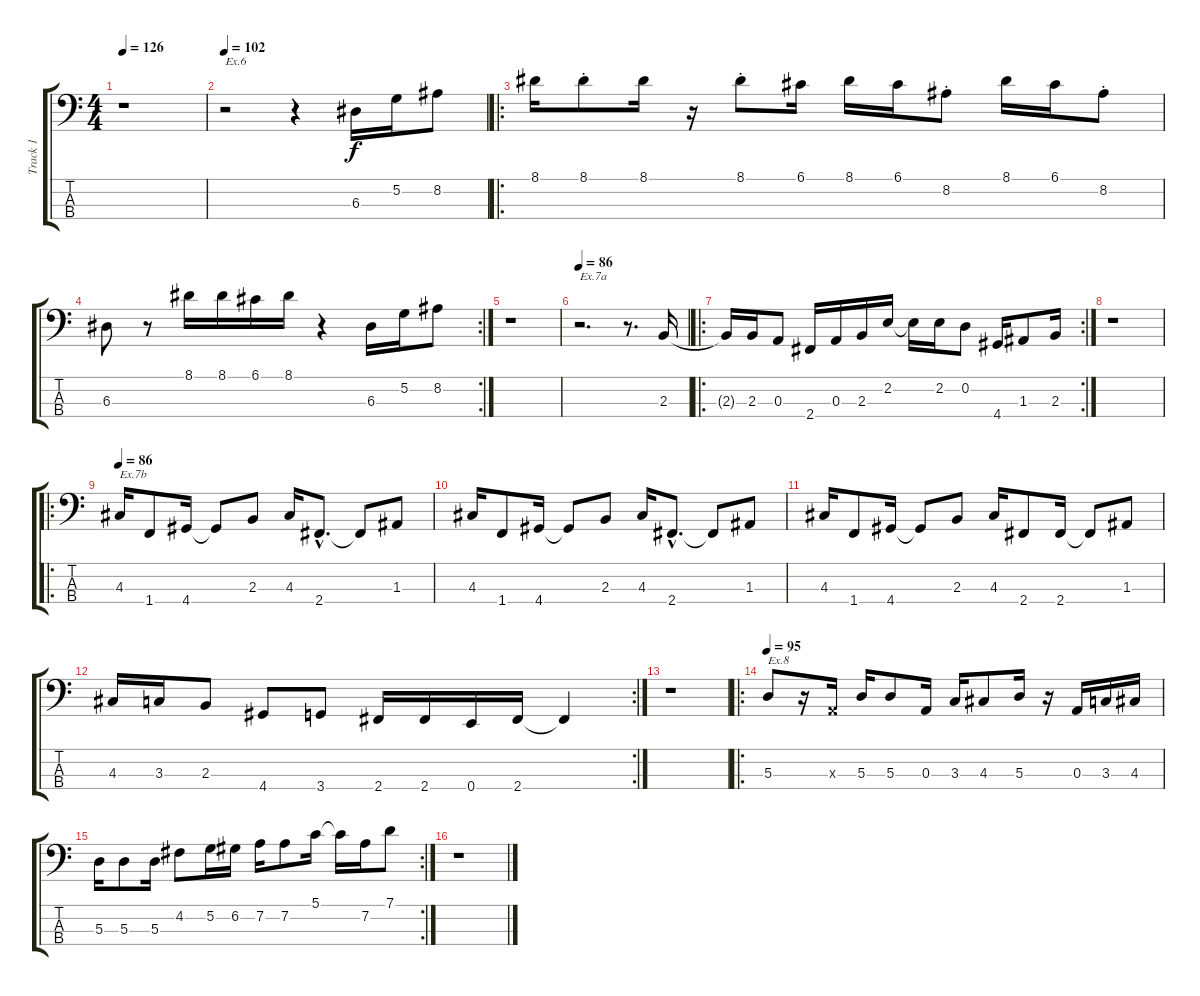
\track ("Track 1" "Track 1") {instrument electricbassfinger}
\staff {score tabs}
\tuning (G2 D2 A1 E1) {hide}
\ts (4 4)
\tempo 126
\clef f4
\ks c
r.1{dy f} |
\tempo 102
r.2{txt "Ex.6"} r.4 6.3.16 5.2.16 8.2.8 |
\ro
8.1.16 8.1{st}.8 8.1.16 r.16 8.1{st}.8 6.1.16 8.1.16 6.1.16 8.2{st}.8 8.1.16 6.1.16 8.2{st}.8 |
\rc 2
6.3.8 r.8 8.1.16 8.1.16 6.1.16 8.1.16 r.4 6.3.16 5.2.16 8.2.8 |
r.1 |
\tempo 86
r.2{d txt "Ex.7a"} r.8{d} 2.3.16 |
\ro
\rc 2
2.3{t}.16 2.3.16 0.3.8 2.4.16 0.3.16 2.3.16 2.2.16 2.2{t}.16 2.2.16 0.2.8 4.4.16 1.3.8 2.3.16 |
r.1 |
\ro
\tempo 86
4.3.16{txt "Ex.7b"} 1.4.8 4.4.16 4.4{t}.8 2.3.8 4.3.16 2.4{hac}.8{d} 2.4{t}.8 1.3.8 |
4.3.16 1.4.8 4.4.16 4.4{t}.8 2.3.8 4.3.16 2.4{hac}.8{d} 2.4{t}.8 1.3.8 |
4.3.16 1.4.8 4.4.16 4.4{t}.8 2.3.8 4.3.16 2.4.8 2.4.16 2.4{t}.8 1.3.8 |
\rc 2
4.3.16 3.3.16 2.3.8 4.4.8 3.4.8 2.4.16 2.4.16 0.4.16 2.4.16 2.4{t}.4 |
r.1 |
\ro
\tempo 95
5.3.8{txt "Ex.8"} r.16 0.3{x}.16 5.3.16 5.3.8 0.3.16 3.3.16 4.3.8 5.3.16 r.16 0.3.16 3.3.16 4.3.16 |
\rc 2
5.3.16 5.3.8 5.3.16 4.2.8 5.2.16 6.2.16 7.2.16 7.2.8 5.1.16 5.1{t}.16 7.2.16 7.1.8 |
r.1
